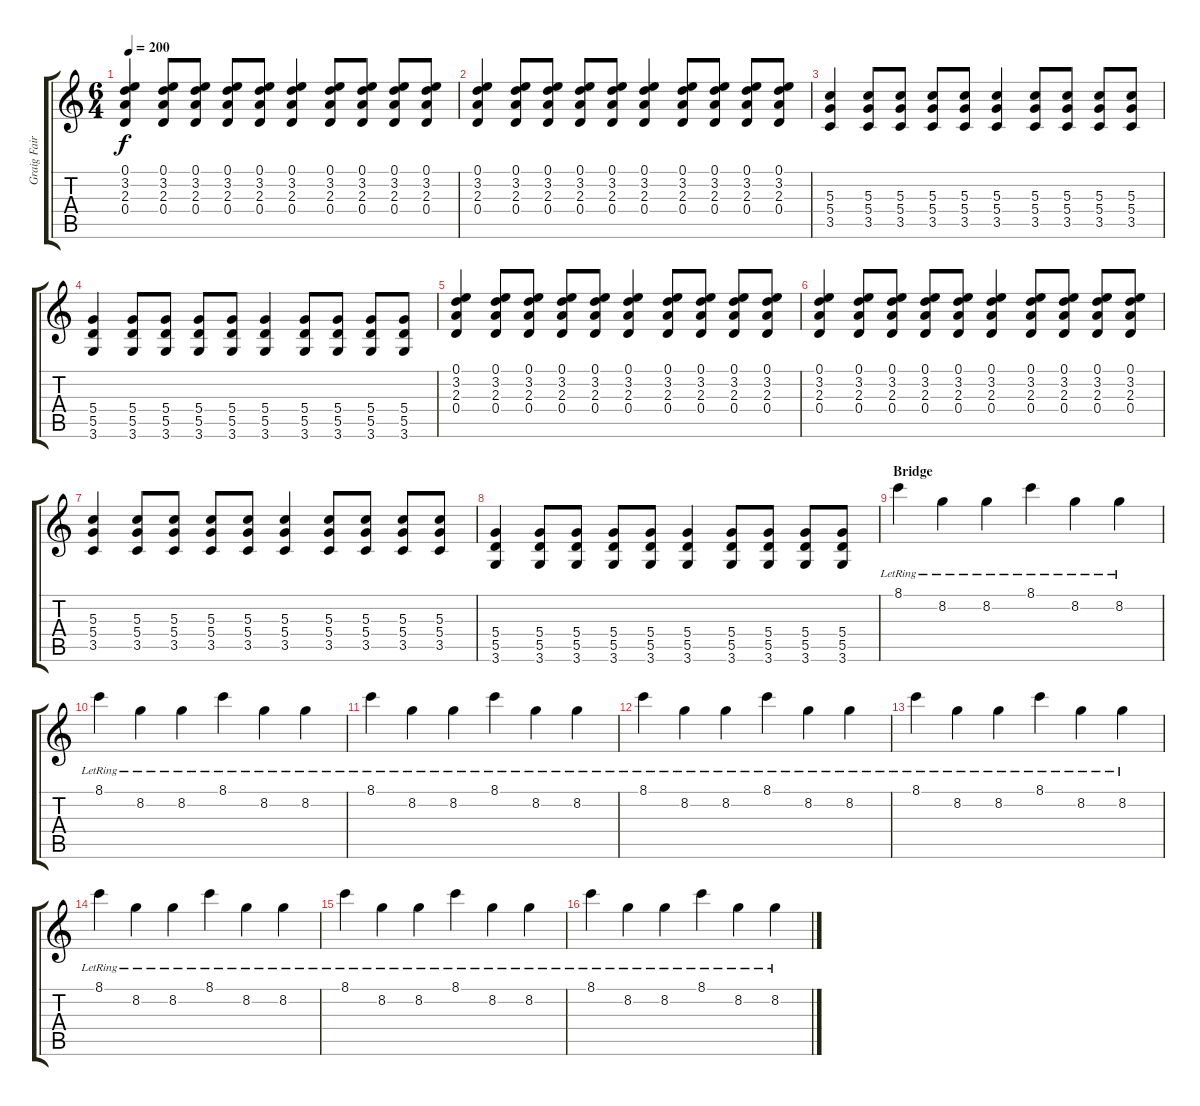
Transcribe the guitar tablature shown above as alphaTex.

\track ("Graig Fairbaugh - Guitar 2" "Graig Fair") {instrument acousticguitarsteel}
\staff {score tabs}
\tuning (E4 B3 G3 D3 A2 E2) {hide}
\ts (6 4)
\tempo 200
\clef g2
\ks c
(0.1 3.2 2.3 0.4).4{dy f} (0.1 3.2 2.3 0.4).8 (0.1 3.2 2.3 0.4).8 (0.1 3.2 2.3 0.4).8 (0.1 3.2 2.3 0.4).8 (0.1 3.2 2.3 0.4).4 (0.1 3.2 2.3 0.4).8 (0.1 3.2 2.3 0.4).8 (0.1 3.2 2.3 0.4).8 (0.1 3.2 2.3 0.4).8 |
(0.1 3.2 2.3 0.4).4 (0.1 3.2 2.3 0.4).8 (0.1 3.2 2.3 0.4).8 (0.1 3.2 2.3 0.4).8 (0.1 3.2 2.3 0.4).8 (0.1 3.2 2.3 0.4).4 (0.1 3.2 2.3 0.4).8 (0.1 3.2 2.3 0.4).8 (0.1 3.2 2.3 0.4).8 (0.1 3.2 2.3 0.4).8 |
(5.3 5.4 3.5).4 (5.3 5.4 3.5).8 (5.3 5.4 3.5).8 (5.3 5.4 3.5).8 (5.3 5.4 3.5).8 (5.3 5.4 3.5).4 (5.3 5.4 3.5).8 (5.3 5.4 3.5).8 (5.3 5.4 3.5).8 (5.3 5.4 3.5).8 |
(5.4 5.5 3.6).4 (5.4 5.5 3.6).8 (5.4 5.5 3.6).8 (5.4 5.5 3.6).8 (5.4 5.5 3.6).8 (5.4 5.5 3.6).4 (5.4 5.5 3.6).8 (5.4 5.5 3.6).8 (5.4 5.5 3.6).8 (5.4 5.5 3.6).8 |
(0.1 3.2 2.3 0.4).4 (0.1 3.2 2.3 0.4).8 (0.1 3.2 2.3 0.4).8 (0.1 3.2 2.3 0.4).8 (0.1 3.2 2.3 0.4).8 (0.1 3.2 2.3 0.4).4 (0.1 3.2 2.3 0.4).8 (0.1 3.2 2.3 0.4).8 (0.1 3.2 2.3 0.4).8 (0.1 3.2 2.3 0.4).8 |
(0.1 3.2 2.3 0.4).4 (0.1 3.2 2.3 0.4).8 (0.1 3.2 2.3 0.4).8 (0.1 3.2 2.3 0.4).8 (0.1 3.2 2.3 0.4).8 (0.1 3.2 2.3 0.4).4 (0.1 3.2 2.3 0.4).8 (0.1 3.2 2.3 0.4).8 (0.1 3.2 2.3 0.4).8 (0.1 3.2 2.3 0.4).8 |
(5.3 5.4 3.5).4 (5.3 5.4 3.5).8 (5.3 5.4 3.5).8 (5.3 5.4 3.5).8 (5.3 5.4 3.5).8 (5.3 5.4 3.5).4 (5.3 5.4 3.5).8 (5.3 5.4 3.5).8 (5.3 5.4 3.5).8 (5.3 5.4 3.5).8 |
(5.4 5.5 3.6).4 (5.4 5.5 3.6).8 (5.4 5.5 3.6).8 (5.4 5.5 3.6).8 (5.4 5.5 3.6).8 (5.4 5.5 3.6).4 (5.4 5.5 3.6).8 (5.4 5.5 3.6).8 (5.4 5.5 3.6).8 (5.4 5.5 3.6).8 |
\section ("" "Bridge")
8.1{lr}.4 8.2{lr}.4 8.2{lr}.4 8.1{lr}.4 8.2{lr}.4 8.2{lr}.4 |
8.1{lr}.4 8.2{lr}.4 8.2{lr}.4 8.1{lr}.4 8.2{lr}.4 8.2{lr}.4 |
8.1{lr}.4 8.2{lr}.4 8.2{lr}.4 8.1{lr}.4 8.2{lr}.4 8.2{lr}.4 |
8.1{lr}.4 8.2{lr}.4 8.2{lr}.4 8.1{lr}.4 8.2{lr}.4 8.2{lr}.4 |
8.1{lr}.4 8.2{lr}.4 8.2{lr}.4 8.1{lr}.4 8.2{lr}.4 8.2{lr}.4 |
8.1{lr}.4 8.2{lr}.4 8.2{lr}.4 8.1{lr}.4 8.2{lr}.4 8.2{lr}.4 |
8.1{lr}.4 8.2{lr}.4 8.2{lr}.4 8.1{lr}.4 8.2{lr}.4 8.2{lr}.4 |
8.1{lr}.4 8.2{lr}.4 8.2{lr}.4 8.1{lr}.4 8.2{lr}.4 8.2{lr}.4
